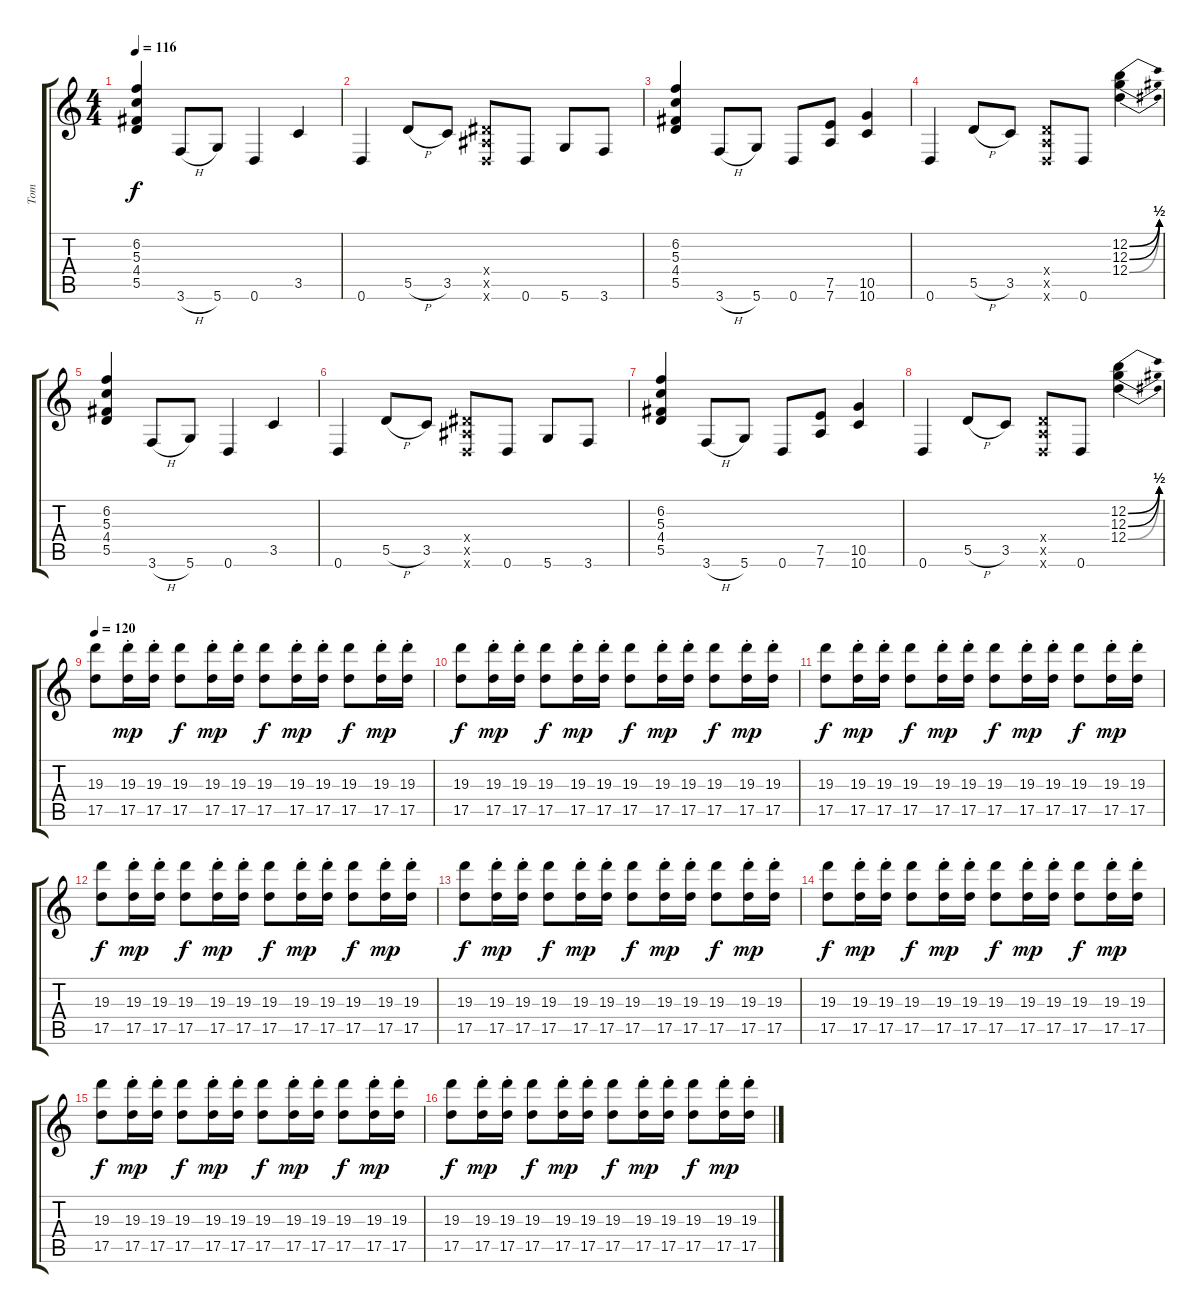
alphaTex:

\track ("Tom" "Tom") {instrument overdrivenguitar}
\staff {score tabs}
\tuning (E4 B3 G3 D3 A2 D2) {hide}
\ts (4 4)
\tempo 116
\clef g2
\ks c
(6.2 5.3 4.4 5.5).4{dy f} 3.6{h}.8 5.6.8 0.6.4 3.5.4 |
0.6.4 5.5{h}.8 3.5.8 (1.4{x} 1.5{x} 0.6{x}).8 0.6.8 5.6.8 3.6.8 |
(6.2 5.3 4.4 5.5).4 3.6{h}.8 5.6.8 0.6.8 (7.5 7.6).8 (10.5 10.6).4 |
0.6.4 5.5{h}.8 3.5.8 (0.4{x} 0.5{x} 0.6{x}).8 0.6.8 (12.2{be (bend 0 0 60 2)} 12.3{be (bend 0 0 60 2)} 12.4{be (bend 0 0 60 2)}).4 |
(6.2 5.3 4.4 5.5).4 3.6{h}.8 5.6.8 0.6.4 3.5.4 |
0.6.4 5.5{h}.8 3.5.8 (1.4{x} 1.5{x} 0.6{x}).8 0.6.8 5.6.8 3.6.8 |
(6.2 5.3 4.4 5.5).4 3.6{h}.8 5.6.8 0.6.8 (7.5 7.6).8 (10.5 10.6).4 |
0.6.4 5.5{h}.8 3.5.8 (0.4{x} 0.5{x} 0.6{x}).8 0.6.8 (12.2{be (bend 0 0 60 2)} 12.3{be (bend 0 0 60 2)} 12.4{be (bend 0 0 60 2)}).4 |
\tempo 120
(19.3 17.5).8 (19.3{st} 17.5{st}).16{dy mp} (19.3{st} 17.5{st}).16 (19.3 17.5).8{dy f} (19.3{st} 17.5{st}).16{dy mp} (19.3{st} 17.5{st}).16 (19.3 17.5).8{dy f} (19.3{st} 17.5{st}).16{dy mp} (19.3{st} 17.5{st}).16 (19.3 17.5).8{dy f} (19.3{st} 17.5{st}).16{dy mp} (19.3{st} 17.5{st}).16 |
(19.3 17.5).8{dy f} (19.3{st} 17.5{st}).16{dy mp} (19.3{st} 17.5{st}).16 (19.3 17.5).8{dy f} (19.3{st} 17.5{st}).16{dy mp} (19.3{st} 17.5{st}).16 (19.3 17.5).8{dy f} (19.3{st} 17.5{st}).16{dy mp} (19.3{st} 17.5{st}).16 (19.3 17.5).8{dy f} (19.3{st} 17.5{st}).16{dy mp} (19.3{st} 17.5{st}).16 |
(19.3 17.5).8{dy f} (19.3{st} 17.5{st}).16{dy mp} (19.3{st} 17.5{st}).16 (19.3 17.5).8{dy f} (19.3{st} 17.5{st}).16{dy mp} (19.3{st} 17.5{st}).16 (19.3 17.5).8{dy f} (19.3{st} 17.5{st}).16{dy mp} (19.3{st} 17.5{st}).16 (19.3 17.5).8{dy f} (19.3{st} 17.5{st}).16{dy mp} (19.3{st} 17.5{st}).16 |
(19.3 17.5).8{dy f} (19.3{st} 17.5{st}).16{dy mp} (19.3{st} 17.5{st}).16 (19.3 17.5).8{dy f} (19.3{st} 17.5{st}).16{dy mp} (19.3{st} 17.5{st}).16 (19.3 17.5).8{dy f} (19.3{st} 17.5{st}).16{dy mp} (19.3{st} 17.5{st}).16 (19.3 17.5).8{dy f} (19.3{st} 17.5{st}).16{dy mp} (19.3{st} 17.5{st}).16 |
(19.3 17.5).8{dy f} (19.3{st} 17.5{st}).16{dy mp} (19.3{st} 17.5{st}).16 (19.3 17.5).8{dy f} (19.3{st} 17.5{st}).16{dy mp} (19.3{st} 17.5{st}).16 (19.3 17.5).8{dy f} (19.3{st} 17.5{st}).16{dy mp} (19.3{st} 17.5{st}).16 (19.3 17.5).8{dy f} (19.3{st} 17.5{st}).16{dy mp} (19.3{st} 17.5{st}).16 |
(19.3 17.5).8{dy f} (19.3{st} 17.5{st}).16{dy mp} (19.3{st} 17.5{st}).16 (19.3 17.5).8{dy f} (19.3{st} 17.5{st}).16{dy mp} (19.3{st} 17.5{st}).16 (19.3 17.5).8{dy f} (19.3{st} 17.5{st}).16{dy mp} (19.3{st} 17.5{st}).16 (19.3 17.5).8{dy f} (19.3{st} 17.5{st}).16{dy mp} (19.3{st} 17.5{st}).16 |
(19.3 17.5).8{dy f} (19.3{st} 17.5{st}).16{dy mp} (19.3{st} 17.5{st}).16 (19.3 17.5).8{dy f} (19.3{st} 17.5{st}).16{dy mp} (19.3{st} 17.5{st}).16 (19.3 17.5).8{dy f} (19.3{st} 17.5{st}).16{dy mp} (19.3{st} 17.5{st}).16 (19.3 17.5).8{dy f} (19.3{st} 17.5{st}).16{dy mp} (19.3{st} 17.5{st}).16 |
(19.3 17.5).8{dy f} (19.3{st} 17.5{st}).16{dy mp} (19.3{st} 17.5{st}).16 (19.3 17.5).8{dy f} (19.3{st} 17.5{st}).16{dy mp} (19.3{st} 17.5{st}).16 (19.3 17.5).8{dy f} (19.3{st} 17.5{st}).16{dy mp} (19.3{st} 17.5{st}).16 (19.3 17.5).8{dy f} (19.3{st} 17.5{st}).16{dy mp} (19.3{st} 17.5{st}).16
